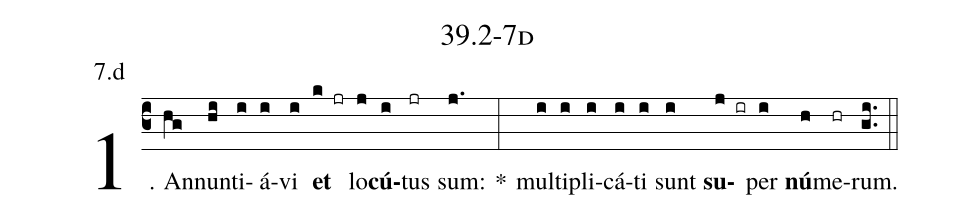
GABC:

name: 39.2-7d;
annotation: 7.d;
%%
(c3)1. An(hg)nun(hi)ti(i)á(i)vi(i) <b>et</b>(k jr) lo(j)<b>cú</b>(i)tus(jr) sum:(j.) *(:) mul(i)ti(i)pli(i)cá(i)ti(i) sunt(i) <b>su</b>(j ir)per(i) <b>nú</b>(h)me(hr)rum.(gi..) (::)


%E(i) u(i) o(j) u(i) a(h) e.(gi..) (::)
